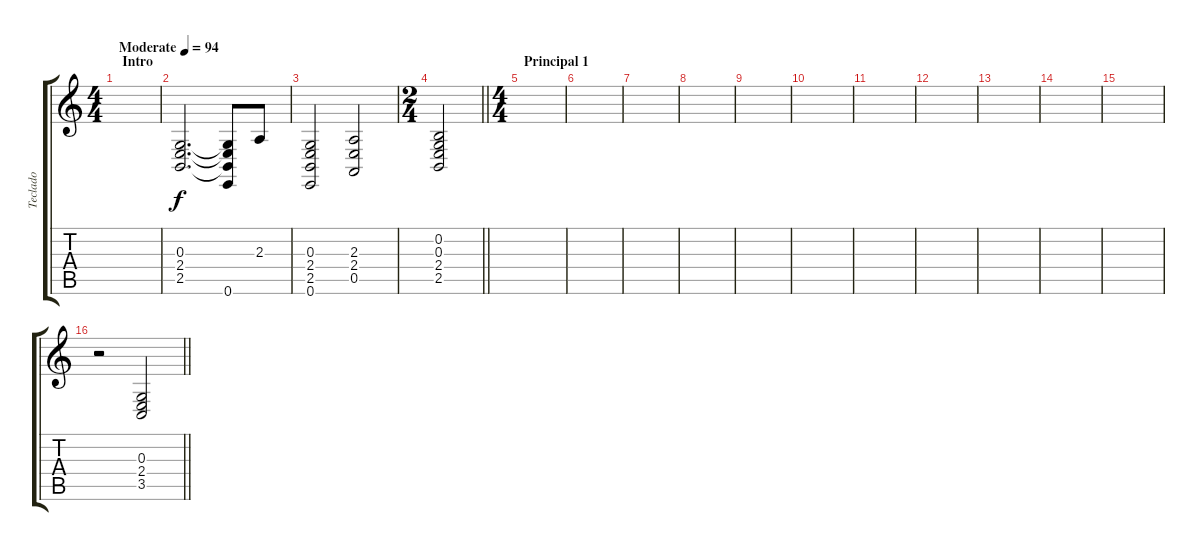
\track ("Teclado" "Teclado") {instrument rockorgan}
\staff {score tabs}
\tuning (E4 B3 G3 D3 A2 E2) {hide}
\ts (4 4)
\section ("" " Intro")
\tempo (94 "Moderate")
\clef g2
\ks c
|
(0.3 2.4 2.5).2{d} (0.3{t} 2.4{t} 2.5{t} 0.6).8 2.3.8 |
(0.3 2.4 2.5 0.6).2 (2.3 2.4 0.5).2 |
\ts (2 4)
\barLineRight lightlight
(0.2 0.3 2.4 2.5).2 |
\ts (4 4)
\section ("" "Principal 1")
|
|
|
|
|
|
|
|
|
|
|
\barLineRight lightlight
r.2{volume 0} (0.3 2.4 3.5).2{volume 11}
